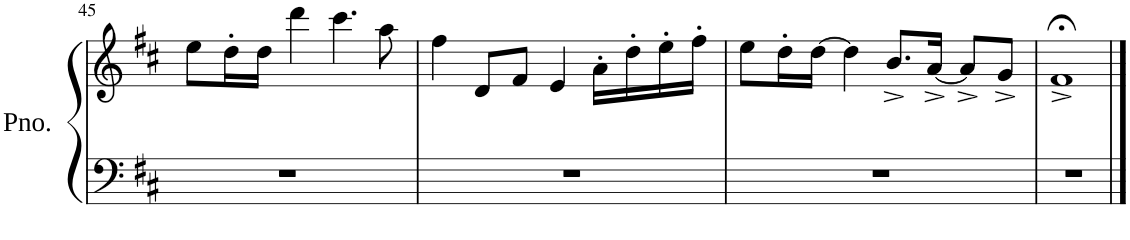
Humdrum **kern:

**kern	**kern
*part1	*part1
*staff2	*staff1
*I"Piano	*
*I'Pno.	*
!!LO:PB:g=z
*clefF4	*clefG2
*k[f#c#]	*k[f#c#]
*M4/4	*M4/4
=45	=45
1r	8ee\L
.	16dd'\L
.	16dd\JJ
.	4ddd\
.	4.ccc#\
.	8aa\
=46	=46
1r	4ff#\
.	8d/L
.	8f#/J
.	4e/
.	16a'\LL
.	16dd'\
.	16ee'\
.	16ff#'\JJ
=47	=47
1r	8ee\L
.	16dd'\L
.	[16dd\JJ
.	4dd\]
.	8.b^/L
.	[16a^/Jk
.	8a^/L]
.	8g^/J
=48	=48
1r	1f#;<^
==	==
*-	*-
